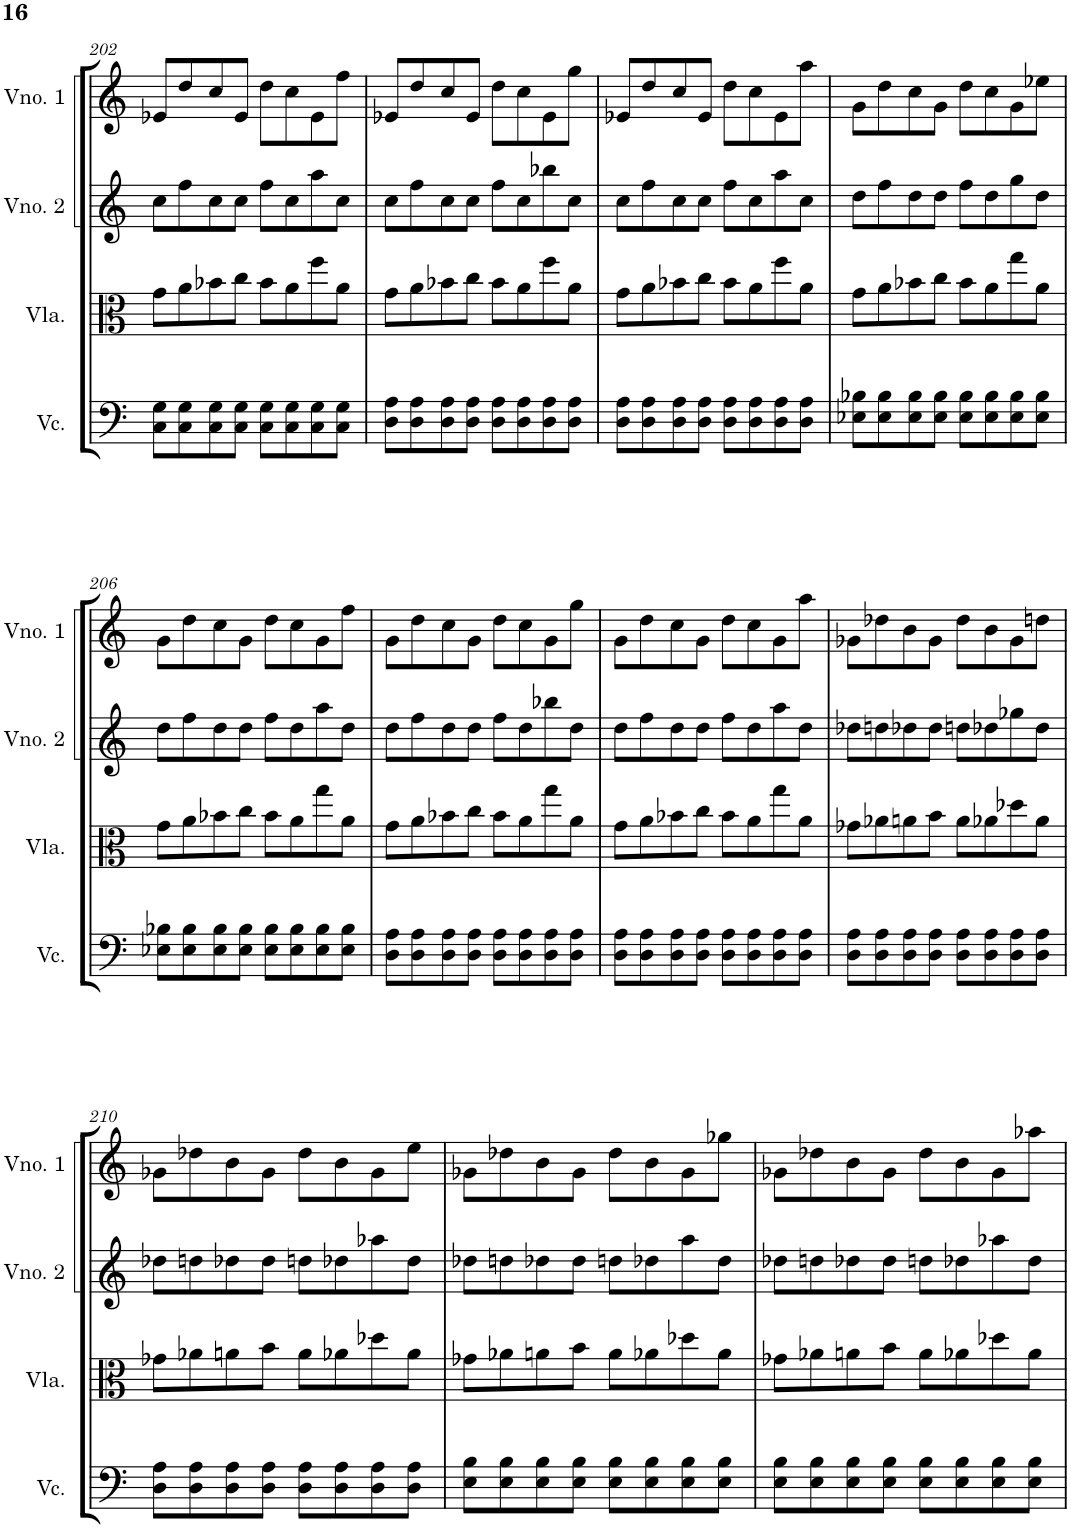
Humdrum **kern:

**kern	**kern	**kern	**kern
*part4	*part3	*part2	*part1
*staff4	*staff3	*staff2	*staff1
*I"Violoncelo	*I"Viola	*I"Violino 2	*I"Violino 1
*I'Vc.	*I'Vla.	*I'Vno. 2	*I'Vno. 1
!!LO:PB:g=z
*clefF4	*clefC3	*clefG2	*clefG2
*k[]	*k[]	*k[]	*k[]
*M2/2	*M2/2	*M2/2	*M2/2
*met(c|)	*met(c|)	*met(c|)	*met(c|)
=202	=202	=202	=202
8C\ 8G\L	8g\L	8cc\L	8e-X/L
8C\ 8G\	8a\	8ff\	8dd/
8C\ 8G\	8b-X\	8cc\	8cc/
8C\ 8G\J	8cc\J	8cc\J	8e-/J
8C\ 8G\L	8b-\L	8ff\L	8dd\L
8C\ 8G\	8a\	8cc\	8cc\
8C\ 8G\	8ff\	8aa\	8e-\
8C\ 8G\J	8a\J	8cc\J	8ff\J
=203	=203	=203	=203
8D\ 8A\L	8g\L	8cc\L	8e-X/L
8D\ 8A\	8a\	8ff\	8dd/
8D\ 8A\	8b-X\	8cc\	8cc/
8D\ 8A\J	8cc\J	8cc\J	8e-/J
8D\ 8A\L	8b-\L	8ff\L	8dd\L
8D\ 8A\	8a\	8cc\	8cc\
8D\ 8A\	8ff\	8bb-X\	8e-\
8D\ 8A\J	8a\J	8cc\J	8gg\J
=204	=204	=204	=204
8D\ 8A\L	8g\L	8cc\L	8e-X/L
8D\ 8A\	8a\	8ff\	8dd/
8D\ 8A\	8b-X\	8cc\	8cc/
8D\ 8A\J	8cc\J	8cc\J	8e-/J
8D\ 8A\L	8b-\L	8ff\L	8dd\L
8D\ 8A\	8a\	8cc\	8cc\
8D\ 8A\	8ff\	8aa\	8e-\
8D\ 8A\J	8a\J	8cc\J	8aa\J
=205	=205	=205	=205
8E-X\ 8B-X\L	8g\L	8dd\L	8g\L
8E-\ 8B-\	8a\	8ff\	8dd\
8E-\ 8B-\	8b-X\	8dd\	8cc\
8E-\ 8B-\J	8cc\J	8dd\J	8g\J
8E-\ 8B-\L	8b-\L	8ff\L	8dd\L
8E-\ 8B-\	8a\	8dd\	8cc\
8E-\ 8B-\	8gg\	8gg\	8g\
8E-\ 8B-\J	8a\J	8dd\J	8ee-X\J
!!LO:LB:g=z
=206	=206	=206	=206
8E-X\ 8B-X\L	8g\L	8dd\L	8g\L
8E-\ 8B-\	8a\	8ff\	8dd\
8E-\ 8B-\	8b-X\	8dd\	8cc\
8E-\ 8B-\J	8cc\J	8dd\J	8g\J
8E-\ 8B-\L	8b-\L	8ff\L	8dd\L
8E-\ 8B-\	8a\	8dd\	8cc\
8E-\ 8B-\	8gg\	8aa\	8g\
8E-\ 8B-\J	8a\J	8dd\J	8ff\J
=207	=207	=207	=207
8D\ 8A\L	8g\L	8dd\L	8g\L
8D\ 8A\	8a\	8ff\	8dd\
8D\ 8A\	8b-X\	8dd\	8cc\
8D\ 8A\J	8cc\J	8dd\J	8g\J
8D\ 8A\L	8b-\L	8ff\L	8dd\L
8D\ 8A\	8a\	8dd\	8cc\
8D\ 8A\	8gg\	8bb-X\	8g\
8D\ 8A\J	8a\J	8dd\J	8gg\J
=208	=208	=208	=208
8D\ 8A\L	8g\L	8dd\L	8g\L
8D\ 8A\	8a\	8ff\	8dd\
8D\ 8A\	8b-X\	8dd\	8cc\
8D\ 8A\J	8cc\J	8dd\J	8g\J
8D\ 8A\L	8b-\L	8ff\L	8dd\L
8D\ 8A\	8a\	8dd\	8cc\
8D\ 8A\	8gg\	8aa\	8g\
8D\ 8A\J	8a\J	8dd\J	8aa\J
=209	=209	=209	=209
8D\ 8A\L	8g-X\L	8dd-X\L	8g-X\L
8D\ 8A\	8a-X\	8ddn\	8dd-X\
8D\ 8A\	8an\	8dd-X\	8b\
8D\ 8A\J	8b\J	8dd-\J	8g-\J
8D\ 8A\L	8a\L	8ddn\L	8dd-\L
8D\ 8A\	8a-X\	8dd-X\	8b\
8D\ 8A\	8dd-X\	8gg-X\	8g-\
8D\ 8A\J	8a-\J	8dd-\J	8ddn\J
!!LO:LB:g=z
=210	=210	=210	=210
8D\ 8A\L	8g-X\L	8dd-X\L	8g-X\L
8D\ 8A\	8a-X\	8ddn\	8dd-X\
8D\ 8A\	8an\	8dd-X\	8b\
8D\ 8A\J	8b\J	8dd-\J	8g-\J
8D\ 8A\L	8a\L	8ddn\L	8dd-\L
8D\ 8A\	8a-X\	8dd-X\	8b\
8D\ 8A\	8dd-X\	8aa-X\	8g-\
8D\ 8A\J	8a-\J	8dd-\J	8ee\J
=211	=211	=211	=211
8E\ 8B\L	8g-X\L	8dd-X\L	8g-X\L
8E\ 8B\	8a-X\	8ddn\	8dd-X\
8E\ 8B\	8an\	8dd-X\	8b\
8E\ 8B\J	8b\J	8dd-\J	8g-\J
8E\ 8B\L	8a\L	8ddn\L	8dd-\L
8E\ 8B\	8a-X\	8dd-X\	8b\
8E\ 8B\	8dd-X\	8aa\	8g-\
8E\ 8B\J	8a-\J	8dd-\J	8gg-X\J
=212	=212	=212	=212
8E\ 8B\L	8g-X\L	8dd-X\L	8g-X\L
8E\ 8B\	8a-X\	8ddn\	8dd-X\
8E\ 8B\	8an\	8dd-X\	8b\
8E\ 8B\J	8b\J	8dd-\J	8g-\J
8E\ 8B\L	8a\L	8ddn\L	8dd-\L
8E\ 8B\	8a-X\	8dd-X\	8b\
8E\ 8B\	8dd-X\	8aa-X\	8g-\
8E\ 8B\J	8a-\J	8dd-\J	8aa-X\J
=	=	=	=
*-	*-	*-	*-
